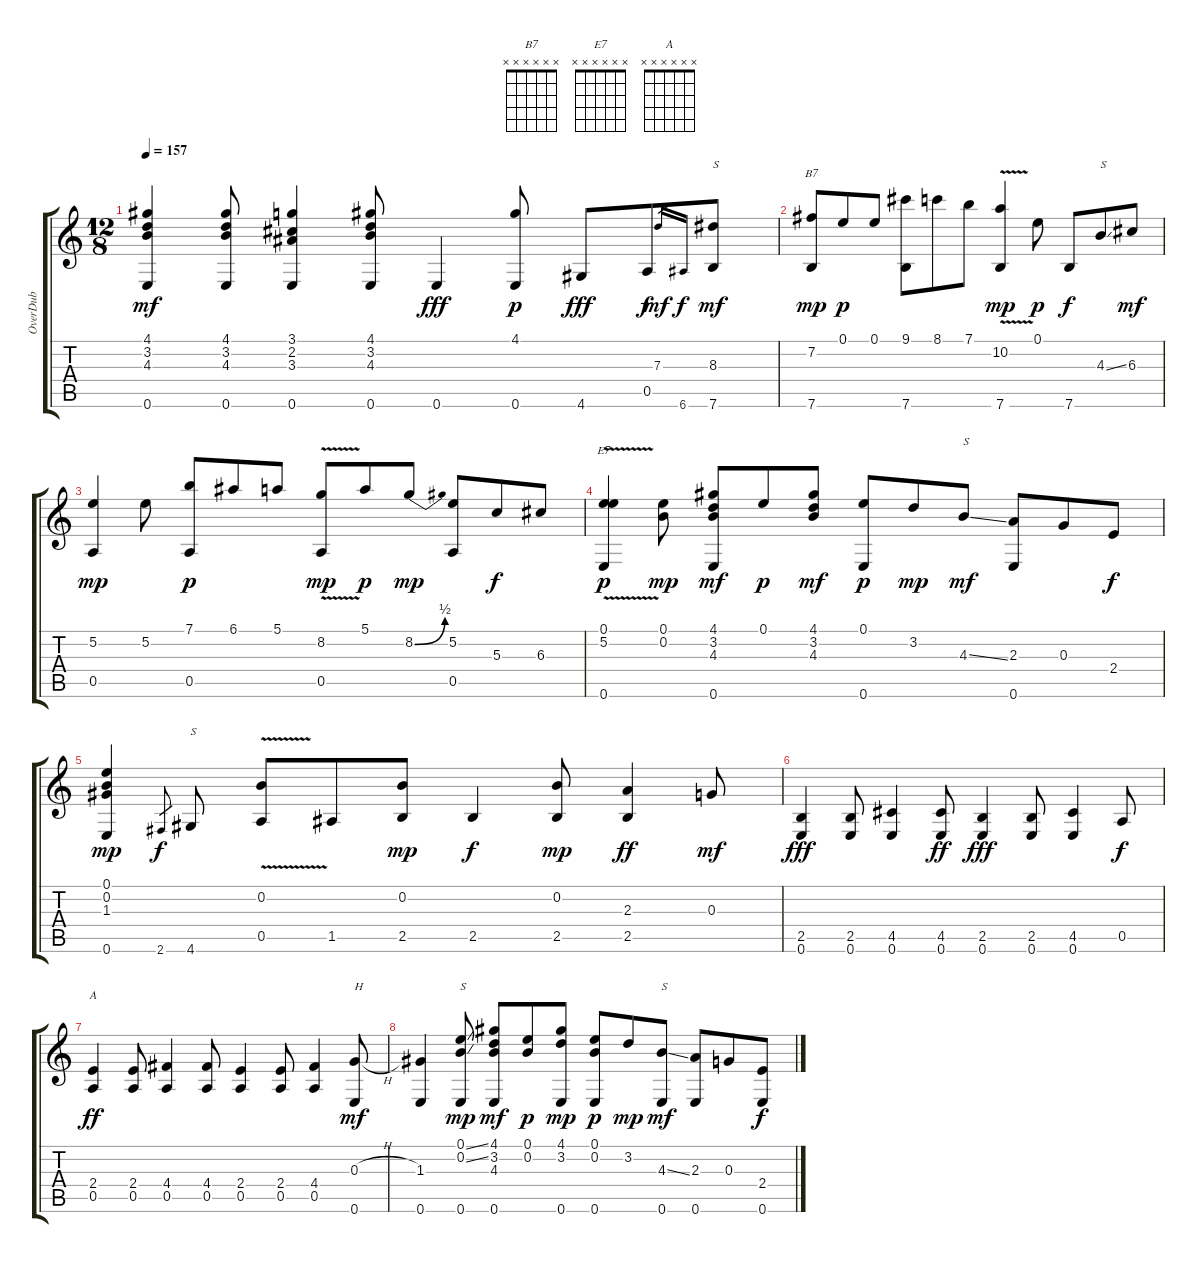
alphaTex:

\track ("OverDub" "OverDub") {instrument acousticguitarnylon}
\staff {score tabs}
\tuning (E4 B3 G3 D3 A2 E2) {hide}
\chord ("B7" x x x x x x)
\chord ("E7" x x x x x x)
\chord ("A" x x x x x x)
\ts (12 8)
\tempo 157
\clef g2
\ks c
(4.1 3.2 4.3 0.6).4{dy mf} (4.1 3.2 4.3 0.6).8 (3.1 2.2 3.3 0.6).4 (4.1 3.2 4.3 0.6).8 0.6.4{dy fff} (4.1 0.6).8{dy p} 4.6.8{dy fff} 0.5.8{dy f} 7.3.16{gr dy mf} 6.6.16{gr dy f} (8.3 7.6).8{txt "S" dy mf} |
(7.2 7.6).8{ch "B7" dy mp} 0.1.8{dy p} 0.1.8 (9.1 7.6).8 8.1.8 7.1.8 (10.2{v} 7.6{v}).4{dy mp} 0.1.8{dy p} 7.6.8{dy f} 4.3{ss}.8{txt "S"} 6.3.8{dy mf} |
(5.2 0.5).4{dy mp} 5.2.8 (7.1 0.5).8{dy p} 6.1.8 5.1.8 (8.2{v} 0.5{v}).8{dy mp} 5.1.8{dy p} 8.2{be (bend 0 0 60 2)}.8{dy mp} (5.2 0.5).8 5.3.8{dy f} 6.3.8 |
(0.1{v} 5.2{v} 0.6{v}).4{ch "E7" dy p} (0.1 0.2).8{dy mp} (4.1 3.2 4.3 0.6).8{dy mf} 0.1.8{dy p} (4.1 3.2 4.3).8{dy mf} (0.1 0.6).8{dy p} 3.2.8{dy mp} 4.3{ss}.8{txt "S" dy mf} (2.3 0.6).8 0.3.8 2.4.8{dy f} |
(0.1 0.2 1.3 0.6).4{dy mp} 2.6.8{gr dy f} 4.6.8{txt "S"} (0.2{v} 0.5{v}).8 1.5.8 (0.2 2.5).8{dy mp} 2.5.4{dy f} (0.2 2.5).8{dy mp} (2.3 2.5).4{dy ff} 0.3.8{dy mf} |
(2.5 0.6).4{dy fff} (2.5 0.6).8 (4.5 0.6).4 (4.5 0.6).8{dy ff} (2.5 0.6).4{dy fff} (2.5 0.6).8 (4.5 0.6).4 0.5.8{dy f} |
(2.4 0.5).4{ch "A" dy ff} (2.4 0.5).8 (4.4 0.5).4 (4.4 0.5).8 (2.4 0.5).4 (2.4 0.5).8 (4.4 0.5).4 (0.3{h} 0.6).8{txt "H" dy mf} |
(1.3 0.6).4 (0.1{ss} 0.2{ss} 0.6).8{txt "S" dy mp} (4.1 3.2 4.3 0.6).8{dy mf} (0.1 0.2).8{dy p} (4.1 3.2 0.6).8{dy mp} (0.1 0.2 0.6).8{dy p} 3.2.8{dy mp} (4.3{ss} 0.6).8{txt "S" dy mf} (2.3 0.6).8 0.3.8 (2.4 0.6).8{dy f}
